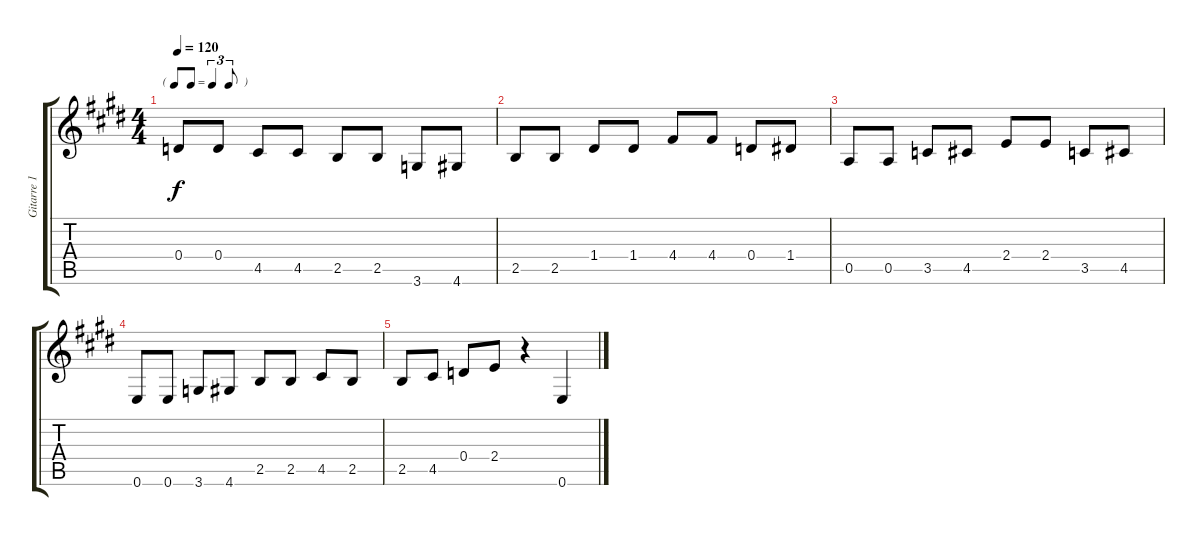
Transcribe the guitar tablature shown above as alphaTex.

\track ("Gitarre 1" "Gitarre 1") {instrument electricguitarjazz}
\staff {score tabs}
\tuning (E4 B3 G3 D3 A2 E2) {hide}
\ts (4 4)
\tf triplet8th
\tempo 120
\clef g2
\ks e
0.4.8{dy f} 0.4.8 4.5.8 4.5.8 2.5.8 2.5.8 3.6.8 4.6.8 |
2.5.8 2.5.8 1.4.8 1.4.8 4.4.8 4.4.8 0.4.8 1.4.8 |
0.5.8 0.5.8 3.5.8 4.5.8 2.4.8 2.4.8 3.5.8 4.5.8 |
0.6.8 0.6.8 3.6.8 4.6.8 2.5.8 2.5.8 4.5.8 2.5.8 |
2.5.8 4.5.8 0.4.8 2.4.8 r.4 0.6.4
